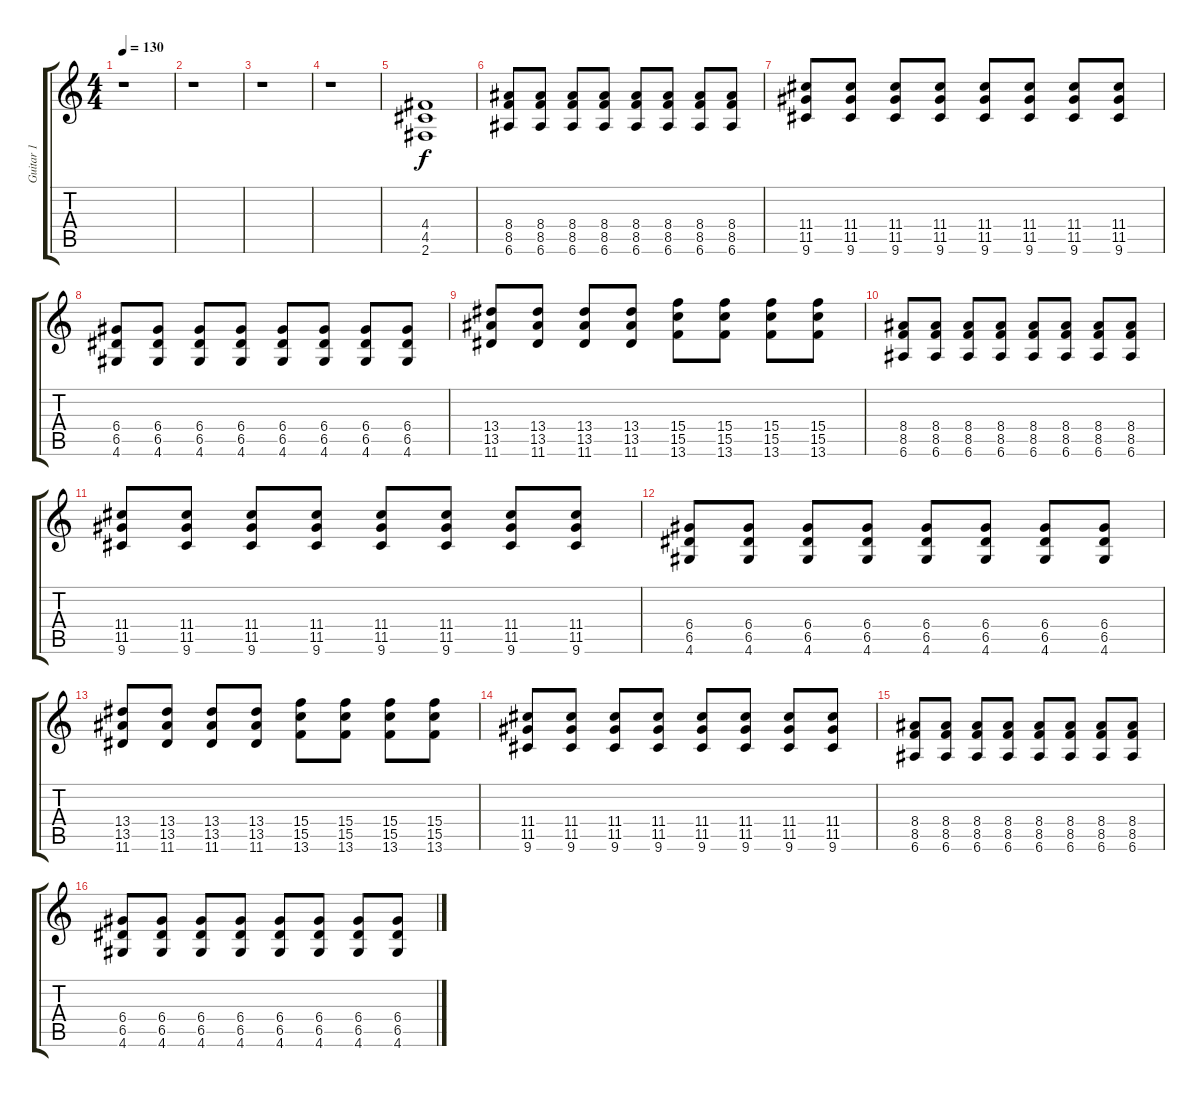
\track ("Guitar 1" "Guitar 1") {instrument distortionguitar}
\staff {score tabs}
\tuning (E4 B3 G3 D3 A2 E2) {hide}
\ts (4 4)
\tempo 130
\clef g2
\ks c
r.1{dy f} |
r.1 |
r.1 |
r.1 |
(4.4 4.5 2.6).1 |
(8.4 8.5 6.6).8 (8.4 8.5 6.6).8 (8.4 8.5 6.6).8 (8.4 8.5 6.6).8 (8.4 8.5 6.6).8 (8.4 8.5 6.6).8 (8.4 8.5 6.6).8 (8.4 8.5 6.6).8 |
(11.4 11.5 9.6).8 (11.4 11.5 9.6).8 (11.4 11.5 9.6).8 (11.4 11.5 9.6).8 (11.4 11.5 9.6).8 (11.4 11.5 9.6).8 (11.4 11.5 9.6).8 (11.4 11.5 9.6).8 |
(6.4 6.5 4.6).8 (6.4 6.5 4.6).8 (6.4 6.5 4.6).8 (6.4 6.5 4.6).8 (6.4 6.5 4.6).8 (6.4 6.5 4.6).8 (6.4 6.5 4.6).8 (6.4 6.5 4.6).8 |
(13.4 13.5 11.6).8 (13.4 13.5 11.6).8 (13.4 13.5 11.6).8 (13.4 13.5 11.6).8 (15.4 15.5 13.6).8 (15.4 15.5 13.6).8 (15.4 15.5 13.6).8 (15.4 15.5 13.6).8 |
(8.4 8.5 6.6).8 (8.4 8.5 6.6).8 (8.4 8.5 6.6).8 (8.4 8.5 6.6).8 (8.4 8.5 6.6).8 (8.4 8.5 6.6).8 (8.4 8.5 6.6).8 (8.4 8.5 6.6).8 |
(11.4 11.5 9.6).8 (11.4 11.5 9.6).8 (11.4 11.5 9.6).8 (11.4 11.5 9.6).8 (11.4 11.5 9.6).8 (11.4 11.5 9.6).8 (11.4 11.5 9.6).8 (11.4 11.5 9.6).8 |
(6.4 6.5 4.6).8 (6.4 6.5 4.6).8 (6.4 6.5 4.6).8 (6.4 6.5 4.6).8 (6.4 6.5 4.6).8 (6.4 6.5 4.6).8 (6.4 6.5 4.6).8 (6.4 6.5 4.6).8 |
(13.4 13.5 11.6).8 (13.4 13.5 11.6).8 (13.4 13.5 11.6).8 (13.4 13.5 11.6).8 (15.4 15.5 13.6).8 (15.4 15.5 13.6).8 (15.4 15.5 13.6).8 (15.4 15.5 13.6).8 |
(11.4 11.5 9.6).8 (11.4 11.5 9.6).8 (11.4 11.5 9.6).8 (11.4 11.5 9.6).8 (11.4 11.5 9.6).8 (11.4 11.5 9.6).8 (11.4 11.5 9.6).8 (11.4 11.5 9.6).8 |
(8.4 8.5 6.6).8 (8.4 8.5 6.6).8 (8.4 8.5 6.6).8 (8.4 8.5 6.6).8 (8.4 8.5 6.6).8 (8.4 8.5 6.6).8 (8.4 8.5 6.6).8 (8.4 8.5 6.6).8 |
(6.4 6.5 4.6).8 (6.4 6.5 4.6).8 (6.4 6.5 4.6).8 (6.4 6.5 4.6).8 (6.4 6.5 4.6).8 (6.4 6.5 4.6).8 (6.4 6.5 4.6).8 (6.4 6.5 4.6).8
